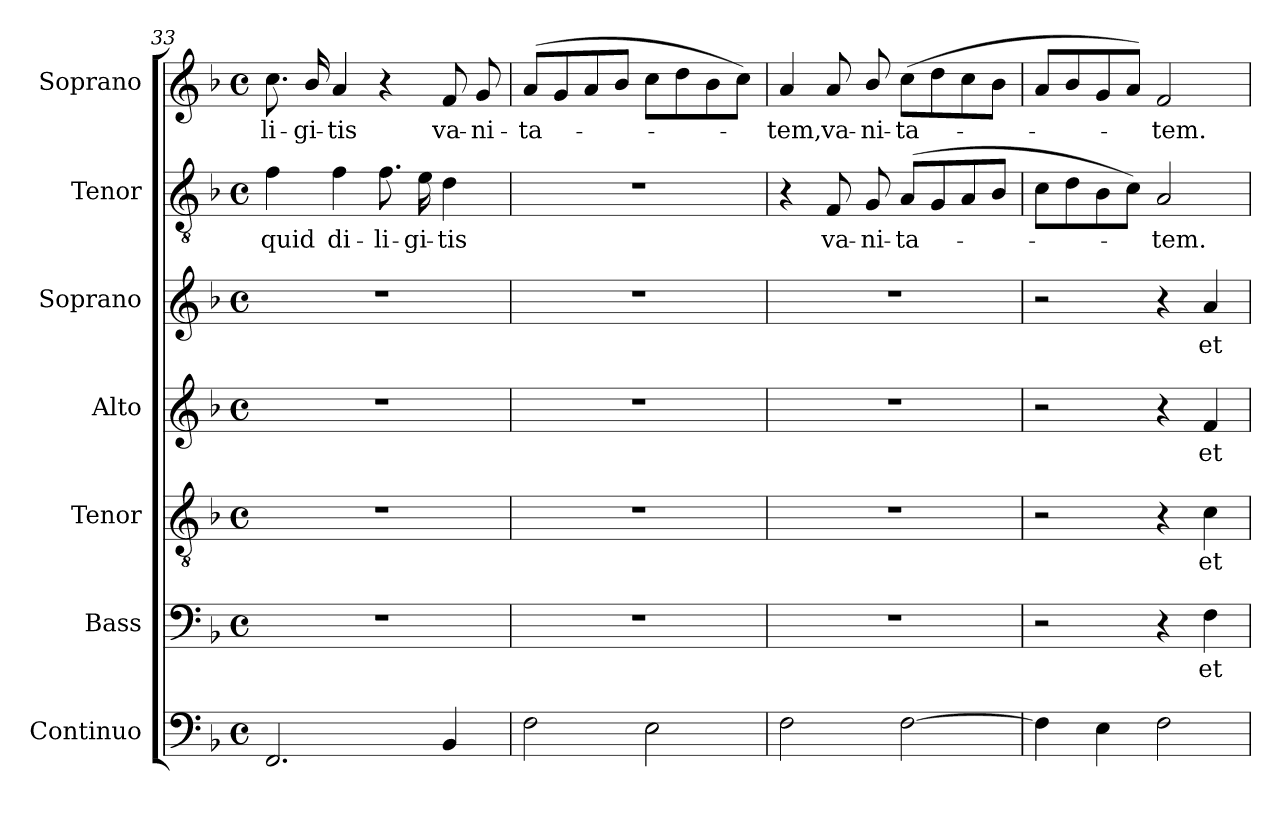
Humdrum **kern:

**kern	**kern	**text	**kern	**text	**kern	**text	**kern	**text	**kern	**text	**kern	**text
*part7	*part6	*part6	*part5	*part5	*part4	*part4	*part3	*part3	*part2	*part2	*part1	*part1
*staff7	*staff6	*staff6	*staff5	*staff5	*staff4	*staff4	*staff3	*staff3	*staff2	*staff2	*staff1	*staff1
*I"Continuo	*I"Bass	*	*I"Tenor	*	*I"Alto	*	*I"Soprano	*	*I"Tenor	*	*I"Soprano	*
*I'Cont.	*I'B.	*	*I'T.	*	*I'A.	*	*I'S.	*	*I'T.	*	*I'S.	*
*clefF4	*clefF4	*	*clefGv2	*	*clefG2	*	*clefG2	*	*clefGv2	*	*clefG2	*
*	*	*	*ITrd7c12	*	*	*	*	*	*ITrd7c12	*	*	*
*k[b-]	*k[b-]	*	*k[b-]	*	*k[b-]	*	*k[b-]	*	*k[b-]	*	*k[b-]	*
*F:	*F:	*	*F:	*	*F:	*	*F:	*	*F:	*	*F:	*
*M4/4	*M4/4	*	*M4/4	*	*M4/4	*	*M4/4	*	*M4/4	*	*M4/4	*
*met(c)	*met(c)	*	*met(c)	*	*met(c)	*	*met(c)	*	*met(c)	*	*met(c)	*
=33	=33	=33	=33	=33	=33	=33	=33	=33	=33	=33	=33	=33
!	!	!	!	!	!	!	!	!	!	!LO:LY:b:color=#000000	!	!
!	!	!	!	!	!	!	!	!	!	!	!	!LO:LY:b:color=#000000
2.FFi/	1r	.	1r	.	1r	.	1r	.	4Fi\	quid	8.cci\	-li-
!	!	!	!	!	!	!	!	!	!	!	!	!LO:LY:b:color=#000000
.	.	.	.	.	.	.	.	.	.	.	16b-i/	-gi-
!	!	!	!	!	!	!	!	!	!	!LO:LY:b:color=#000000	!	!
!	!	!	!	!	!	!	!	!	!	!	!	!LO:LY:b:color=#000000
.	.	.	.	.	.	.	.	.	4Fi\	di-	4ai/	-tis
!	!	!	!	!	!	!	!	!	!	!LO:LY:b:color=#000000	!	!
.	.	.	.	.	.	.	.	.	8.Fi\	-li-	4r	.
!	!	!	!	!	!	!	!	!	!	!LO:LY:b:color=#000000	!	!
.	.	.	.	.	.	.	.	.	16Ei\	-gi-	.	.
!	!	!	!	!	!	!	!	!	!	!LO:LY:b:color=#000000	!	!
!	!	!	!	!	!	!	!	!	!	!	!	!LO:LY:b:color=#000000
4BB-i/	.	.	.	.	.	.	.	.	4Di\	-tis	8fi/	va-
!	!	!	!	!	!	!	!	!	!	!	!	!LO:LY:b:color=#000000
.	.	.	.	.	.	.	.	.	.	.	8gi/	-ni-
=34	=34	=34	=34	=34	=34	=34	=34	=34	=34	=34	=34	=34
!	!	!	!	!	!	!	!	!	!	!	!	!LO:LY:b:color=#000000
2Fi\	1r	.	1r	.	1r	.	1r	.	1r	.	(8ai/L	-ta-
.	.	.	.	.	.	.	.	.	.	.	8gi/	.
.	.	.	.	.	.	.	.	.	.	.	8ai/	.
.	.	.	.	.	.	.	.	.	.	.	8b-i/J	.
2Ei\	.	.	.	.	.	.	.	.	.	.	8cci\L	.
.	.	.	.	.	.	.	.	.	.	.	8ddi\	.
.	.	.	.	.	.	.	.	.	.	.	8b-i\	.
.	.	.	.	.	.	.	.	.	.	.	8cci\J)	.
=35	=35	=35	=35	=35	=35	=35	=35	=35	=35	=35	=35	=35
!	!	!	!	!	!	!	!	!	!	!	!	!LO:LY:b:color=#000000
2Fi\	1r	.	1r	.	1r	.	1r	.	4r	.	4ai/	-tem,
!	!	!	!	!	!	!	!	!	!	!LO:LY:b:color=#000000	!	!
!	!	!	!	!	!	!	!	!	!	!	!	!LO:LY:b:color=#000000
.	.	.	.	.	.	.	.	.	8FFi/	va-	8ai/	va-
!	!	!	!	!	!	!	!	!	!	!LO:LY:b:color=#000000	!	!
!	!	!	!	!	!	!	!	!	!	!	!	!LO:LY:b:color=#000000
.	.	.	.	.	.	.	.	.	8GGi/	-ni-	8b-i/	-ni-
!	!	!	!	!	!	!	!	!	!	!LO:LY:b:color=#000000	!	!
!	!	!	!	!	!	!	!	!	!	!	!	!LO:LY:b:color=#000000
[>2Fi\	.	.	.	.	.	.	.	.	(8AAi/L	-ta-	(8cci\L	-ta-
.	.	.	.	.	.	.	.	.	8GGi/	.	8ddi\	.
.	.	.	.	.	.	.	.	.	8AAi/	.	8cci\	.
.	.	.	.	.	.	.	.	.	8BB-i/J	.	8b-i\J	.
=36	=36	=36	=36	=36	=36	=36	=36	=36	=36	=36	=36	=36
4Fi\]	2r	.	2r	.	2r	.	2r	.	8Ci\L	.	8ai/L	.
.	.	.	.	.	.	.	.	.	8Di\	.	8b-i/	.
4Ei\	.	.	.	.	.	.	.	.	8BB-i\	.	8gi/	.
.	.	.	.	.	.	.	.	.	8Ci\J)	.	8ai/J)	.
!	!	!	!	!	!	!	!	!	!	!LO:LY:b:color=#000000	!	!
!	!	!	!	!	!	!	!	!	!	!	!	!LO:LY:b:color=#000000
2Fi\	4r	.	4r	.	4r	.	4r	.	2AAi/	-tem.	2fi/	-tem.
!	!	!LO:LY:b:color=#000000	!	!	!	!	!	!	!	!	!	!
!	!	!	!	!LO:LY:b:color=#000000	!	!	!	!	!	!	!	!
!	!	!	!	!	!	!LO:LY:b:color=#000000	!	!	!	!	!	!
!	!	!	!	!	!	!	!	!LO:LY:b:color=#000000	!	!	!	!
.	4Fi\	et	4Ci\	et	4fi/	et	4ai/	et	.	.	.	.
=	=	=	=	=	=	=	=	=	=	=	=	=
*-	*-	*-	*-	*-	*-	*-	*-	*-	*-	*-	*-	*-
